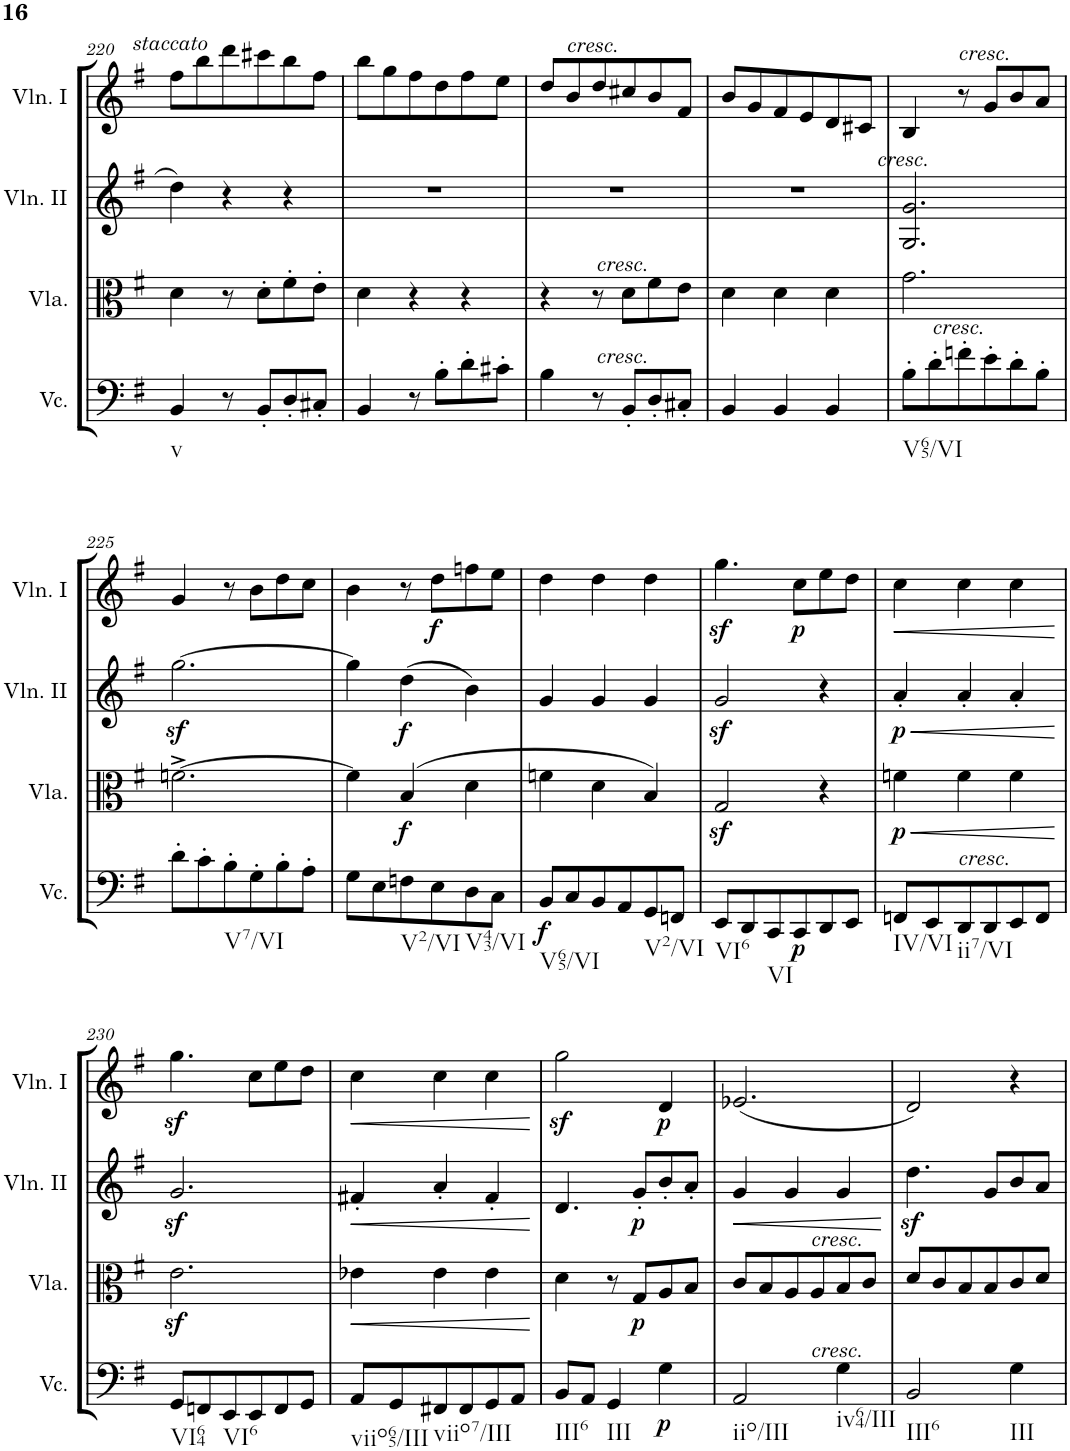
**kern	**dynam	**kern	**dynam	**kern	**dynam	**kern	**dynam
*part4	*part4	*part3	*part3	*part2	*part2	*part1	*part1
*staff4	*staff4	*staff3	*staff3	*staff2	*staff2	*staff1	*staff1
*I"Violoncello	*	*I"Viola	*	*I"Violino II	*	*I"Violino I	*
*I'Vc.	*	*I'Vla.	*	*I'Vln. II	*	*I'Vln. I	*
!!LO:PB:g=z
*clefF4	*	*clefC3	*	*clefG2	*	*clefG2	*
*k[f#]	*	*k[f#]	*	*k[f#]	*	*k[f#]	*
*M3/4	*	*M3/4	*	*M3/4	*	*M3/4	*
=220	=220	=220	=220	=220	=220	=220	=220
!	!	!	!	!	!	!LO:TX:a:i:t=staccato	!
!LO:TX:b:t=v	!	!	!	!	!	!	!
4BB/	.	4d\	.	4dd\	.	8ff#\L	.
.	.	.	.	.	.	8bb\	.
8r	.	8r	.	4r	.	8ddd\	.
8BB'/L	.	8d'\L	.	.	.	8ccc#X\	.
8D'/	.	8f#'\	.	4r	.	8bb\	.
8C#X'/J	.	8e'\J	.	.	.	8ff#\J	.
=221	=221	=221	=221	=221	=221	=221	=221
4BB/	.	4d\	.	2.r	.	8bb\L	.
.	.	.	.	.	.	8gg\	.
8r	.	4r	.	.	.	8ff#\	.
8B'\L	.	.	.	.	.	8dd\	.
8d'\	.	4r	.	.	.	8ff#\	.
8c#X'\J	.	.	.	.	.	8ee\J	.
=222	=222	=222	=222	=222	=222	=222	=222
4B\	.	4r	.	2.r	.	8dd/L	.
.	.	.	.	.	.	8b/	.
!	!	!	!	!	!	!LO:TX:a:i:t=cresc.	!
8r	.	8r	.	.	.	8dd/	.
!	!	!LO:TX:a:i:t=cresc.	!	!	!	!	!
!LO:TX:a:i:t=cresc.	!	!	!	!	!	!	!
8BB'/L	.	8d\L	.	.	.	8cc#X/	.
8D'/	.	8f#\	.	.	.	8b/	.
8C#X'/J	.	8e\J	.	.	.	8f#/J	.
=223	=223	=223	=223	=223	=223	=223	=223
4BB/	.	4d\	.	2.r	.	8b/L	.
.	.	.	.	.	.	8g/	.
4BB/	.	4d\	.	.	.	8f#/	.
.	.	.	.	.	.	8e/	.
4BB/	.	4d\	.	.	.	8d/	.
.	.	.	.	.	.	8c#X/J	.
=224	=224	=224	=224	=224	=224	=224	=224
!	!	!	!	!LO:TX:a:i:t=cresc.	!	!	!
!LO:TX:b:t=V65/VI	!	!	!	!	!	!	!
8B'\L	.	2.g\	.	2.G/ 2.g/	.	4B/	.
8d'\	.	.	.	.	.	.	.
!LO:TX:a:i:t=cresc.	!	!	!	!	!	!	!
8fn'\	.	.	.	.	.	8r	.
!	!	!	!	!	!	!LO:TX:a:i:t=cresc.	!
8e'\	.	.	.	.	.	8g/L	.
8d'\	.	.	.	.	.	8b/	.
8B'\J	.	.	.	.	.	8a/J	.
!!LO:LB:g=z
=225	=225	=225	=225	=225	=225	=225	=225
8d'\L	.	[2.fn^\	.	[2.ggz<\	.	4g/	.
8c'\	.	.	.	.	.	.	.
!LO:TX:b:t=V7/VI	!	!	!	!	!	!	!
8B'\	.	.	.	.	.	8r	.
8G'\	.	.	.	.	.	8b\L	.
8B'\	.	.	.	.	.	8dd\	.
8A'\J	.	.	.	.	.	8cc\J	.
=226	=226	=226	=226	=226	=226	=226	=226
8G\L	.	4f\]	.	4gg\]	.	4b\	.
8E\	.	.	.	.	.	.	.
!LO:TX:b:t=V2/VI	!	!	!	!	!	!	!
!	!	!	!LO:DY:b	!	!LO:DY:b	!	!
8Fn\	.	(4B/	f	(4dd\	f	8r	.
!	!	!	!	!	!	!	!LO:DY:b
8E\	.	.	.	.	.	8dd\L	f
!LO:TX:b:t=V43/VI	!	!	!	!	!	!	!
8D\	.	4d\	.	4b\)	.	8ffn\	.
8C\J	.	.	.	.	.	8ee\J	.
=227	=227	=227	=227	=227	=227	=227	=227
!LO:TX:b:t=V65/VI	!	!	!	!	!	!	!
!	!LO:DY:b	!	!	!	!	!	!
8BB/L	f	4fn\	.	4g/	.	4dd\	.
8C/	.	.	.	.	.	.	.
8BB/	.	4d\	.	4g/	.	4dd\	.
8AA/	.	.	.	.	.	.	.
!LO:TX:b:t=V2/VI	!	!	!	!	!	!	!
8GG/	.	4B/)	.	4g/	.	4dd\	.
8FFn/J	.	.	.	.	.	.	.
=228	=228	=228	=228	=228	=228	=228	=228
!LO:TX:b:t=VI6	!	!	!	!	!	!	!
8EE/L	.	2Gz</	.	2gz</	.	4.ggz<\	.
8DD/	.	.	.	.	.	.	.
!LO:TX:b:t=VI	!	!	!	!	!	!	!
8CC/	.	.	.	.	.	.	.
!	!LO:DY:b	!	!	!	!	!	!LO:DY:b
8CC/	p	.	.	.	.	8cc\L	p
8DD/	.	4r	.	4r	.	8ee\	.
8EE/J	.	.	.	.	.	8dd\J	.
=229	=229	=229	=229	=229	=229	=229	=229
!LO:TX:b:t=IV/VI	!	!	!	!	!	!	!
!	!	!	!LO:HP:b	!	!LO:HP:b	!	!LO:HP:b
!	!	!	!LO:DY:n=1:b	!	!LO:DY:n=1:b	!	!
8FFn/L	.	4fn\	< p	4a'/	< p	4cc\	<
8EE/	.	.	.	.	.	.	.
!LO:TX:b:t=ii7/VI	!	!	!	!	!	!	!
8DD/	.	4f\	.	4a'/	.	4cc\	.
!LO:TX:a:i:t=cresc.	!	!	!	!	!	!	!
8DD/	.	.	.	.	.	.	.
8EE/	.	4f\	.	4a'/	.	4cc\	.
8FF/J	.	.	.	.	.	.	.
.	.	.	[	.	[	.	[
!!LO:LB:g=z
=230	=230	=230	=230	=230	=230	=230	=230
!LO:TX:b:t=VI64	!	!	!	!	!	!	!
8GG/L	.	2.ez<\	.	2.gz</	.	4.ggz<\	.
8FFn/	.	.	.	.	.	.	.
!LO:TX:b:t=VI6	!	!	!	!	!	!	!
8EE/	.	.	.	.	.	.	.
8EE/	.	.	.	.	.	8cc\L	.
8FF/	.	.	.	.	.	8ee\	.
8GG/J	.	.	.	.	.	8dd\J	.
=231	=231	=231	=231	=231	=231	=231	=231
!LO:TX:b:t=viio65/III	!	!	!	!	!	!	!
!	!	!	!LO:HP:b	!	!LO:HP:b	!	!LO:HP:b
8AA/L	.	4e-X\	<	4f#X'/	<	4cc\	<
8GG/	.	.	.	.	.	.	.
!LO:TX:b:t=viio7/III	!	!	!	!	!	!	!
8FF#X/	.	4e-\	.	4a'/	.	4cc\	.
8FF#/	.	.	.	.	.	.	.
8GG/	.	4e-\	.	4f#'/	.	4cc\	.
8AA/J	.	.	.	.	.	.	.
.	.	.	[	.	[	.	[
=232	=232	=232	=232	=232	=232	=232	=232
!LO:TX:b:t=III6	!	!	!	!	!	!	!
8BB/L	.	4d\	.	4.d/	.	2ggz<\	.
8AA/J	.	.	.	.	.	.	.
!LO:TX:b:t=III	!	!	!	!	!	!	!
4GG/	.	8r	.	.	.	.	.
!	!	!	!LO:DY:b	!	!LO:DY:b	!	!
.	.	8G/L	p	8g'/L	p	.	.
!	!LO:DY:b	!	!	!	!	!	!LO:DY:b
4G\	p	8A/	.	8b'/	.	4d/	p
.	.	8B/J	.	8a'/J	.	.	.
=233	=233	=233	=233	=233	=233	=233	=233
!LO:TX:b:t=iio/III	!	!	!	!	!	!	!
!	!	!	!	!	!LO:HP:b	!	!
2AA/	.	8c/L	.	4g/	<	(2.e-X/	.
.	.	8B/	.	.	.	.	.
.	.	8A/	.	4g/	.	.	.
.	.	8A/	.	.	.	.	.
!	!	!LO:TX:a:i:t=cresc.	!	!	!	!	!
!LO:TX:a:i:t=cresc.	!	!	!	!	!	!	!
!LO:TX:b:t=iv64/III	!	!	!	!	!	!	!
4G\	.	8B/	.	4g/	.	.	.
.	.	8c/J	.	.	.	.	.
.	.	.	.	.	[	.	.
=234	=234	=234	=234	=234	=234	=234	=234
!LO:TX:b:t=III6	!	!	!	!	!	!	!
2BB/	.	8d/L	.	4.ddz<\	.	2d/)	.
.	.	8c/	.	.	.	.	.
.	.	8B/	.	.	.	.	.
.	.	8B/	.	8g/L	.	.	.
!LO:TX:b:t=III	!	!	!	!	!	!	!
4G\	.	8c/	.	8b/	.	4r	.
.	.	8d/J	.	8a/J	.	.	.
=	=	=	=	=	=	=	=
*-	*-	*-	*-	*-	*-	*-	*-
